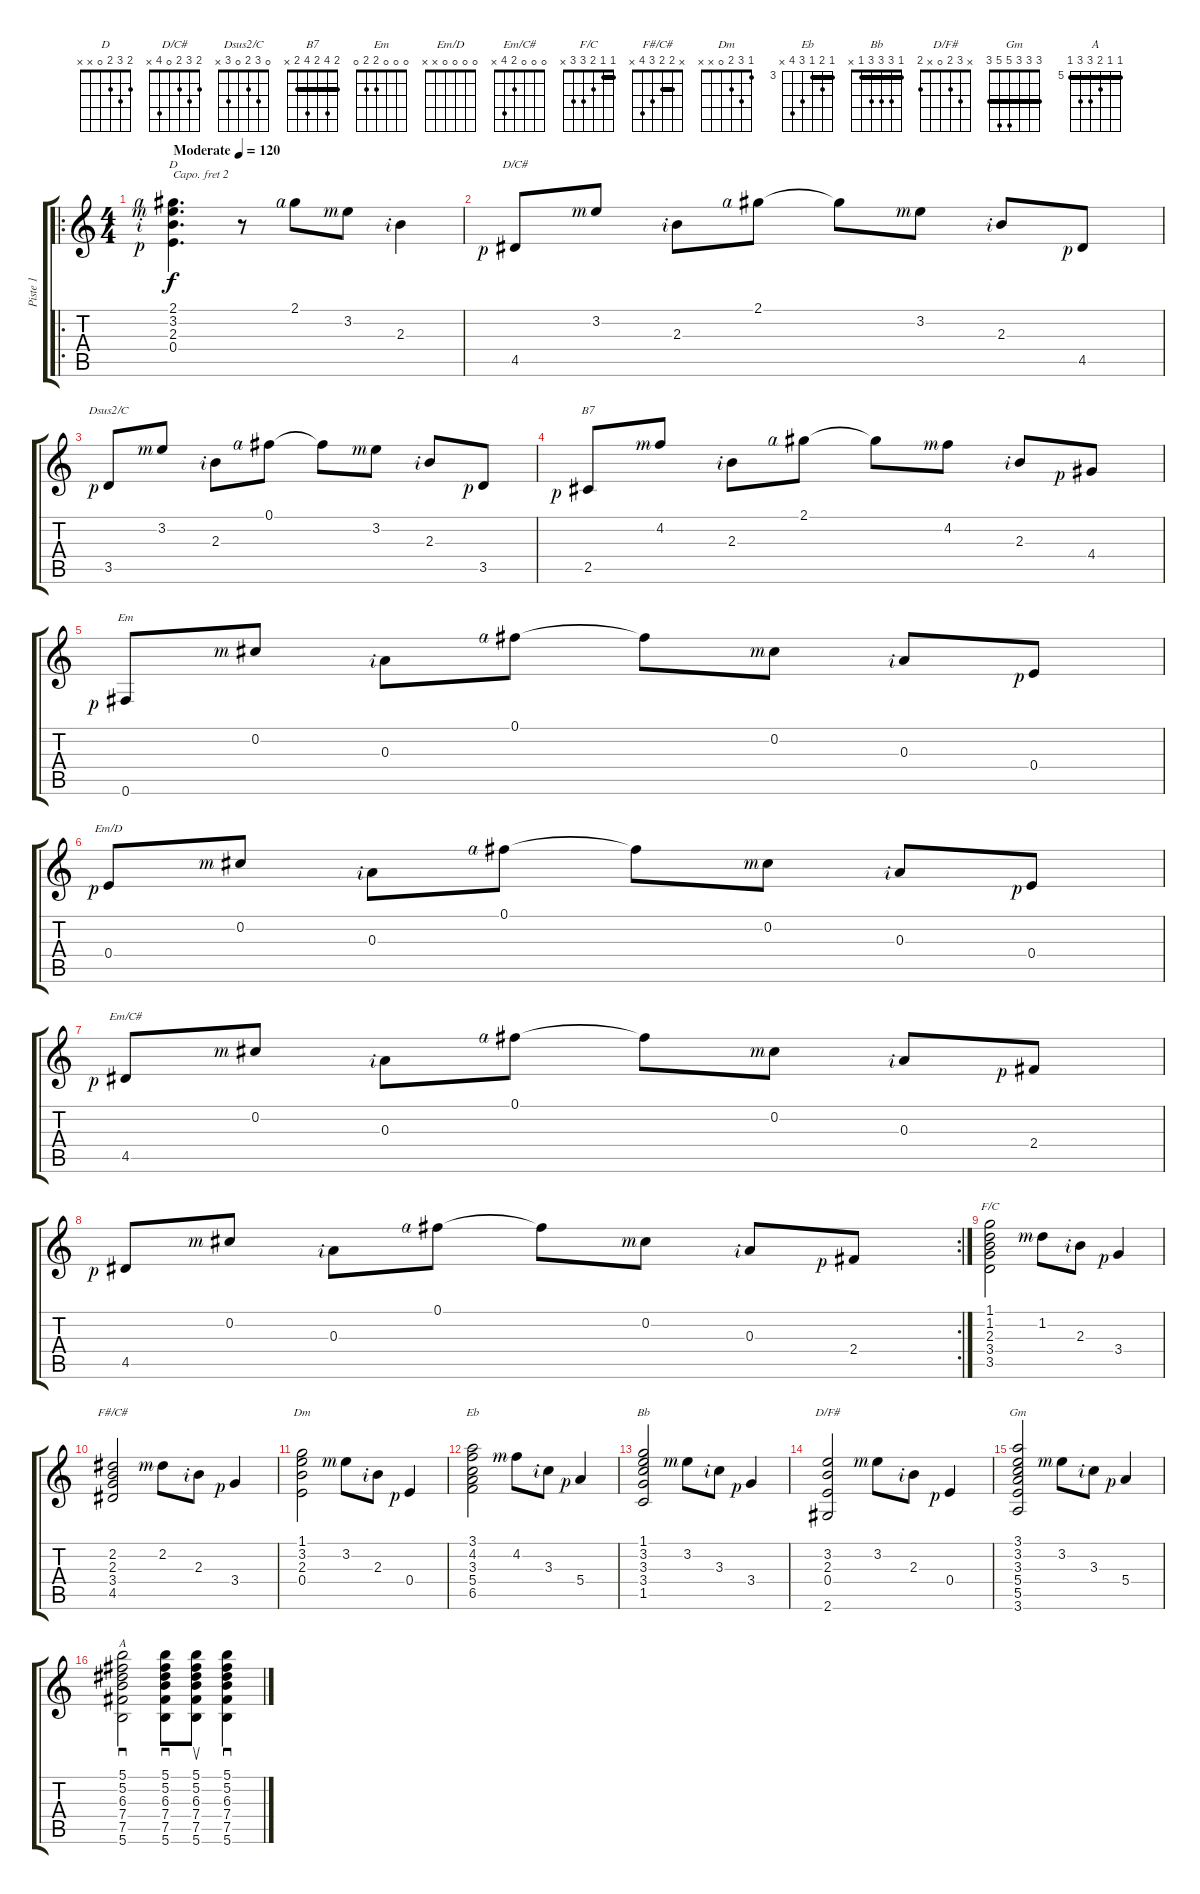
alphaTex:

\track ("Piste 1" "Piste 1") {instrument acousticguitarsteel}
\staff {score tabs}
\capo 2
\tuning (E4 B3 G3 D3 A2 E2) {hide}
\chord ("D" 2 3 2 0 x x)
\chord ("D/C#" 2 3 2 0 4 x)
\chord ("Dsus2/C" 0 3 2 0 3 x)
\chord ("B7" 2 4 2 4 2 x) {barre 2}
\chord ("Em" 0 0 0 2 2 0)
\chord ("Em/D" 0 0 0 0 x x)
\chord ("Em/C#" 0 0 0 2 4 x)
\chord ("F/C" 1 1 2 3 3 x) {barre 1}
\chord ("F#/C#" x 2 2 3 4 x) {barre 2}
\chord ("Dm" 1 3 2 0 x x)
\chord ("Eb" 3 4 3 5 6 x) {firstfret 3 barre 3}
\chord ("Bb" 1 3 3 3 1 x) {barre 1}
\chord ("D/F#" x 3 2 0 x 2)
\chord ("Gm" 3 3 3 5 5 3) {barre 3}
\chord ("A" 5 5 6 7 7 5) {firstfret 5 barre 5}
\ro
\ts (4 4)
\tempo (120 "Moderate")
\clef g2
\ks c
(2.1{rf 4} 3.2{rf 3} 2.3{rf 2} 0.4{rf 1}).4{d ch "D" dy f instrument acousticguitarsteel} r.8 2.1{rf 4}.8 3.2{rf 3}.8 2.3{rf 2}.4 |
4.5{rf 1}.8{ch "D/C#"} 3.2{rf 3}.8 2.3{rf 2}.8 2.1{rf 4}.8 2.1{t}.8 3.2{rf 3}.8 2.3{rf 2}.8 4.5{rf 1}.8 |
3.5{rf 1}.8{ch "Dsus2/C"} 3.2{rf 3}.8 2.3{rf 2}.8 0.1{rf 4}.8 0.1{t}.8 3.2{rf 3}.8 2.3{rf 2}.8 3.5{rf 1}.8 |
2.5{rf 1}.8{ch "B7"} 4.2{rf 3}.8 2.3{rf 2}.8 2.1{rf 4}.8 2.1{t}.8 4.2{rf 3}.8 2.3{rf 2}.8 4.4{rf 1}.8 |
0.6{rf 1}.8{ch "Em"} 0.2{rf 3}.8 0.3{rf 2}.8 0.1{rf 4}.8 0.1{t}.8 0.2{rf 3}.8 0.3{rf 2}.8 0.4{rf 1}.8 |
0.4{rf 1}.8{ch "Em/D"} 0.2{rf 3}.8 0.3{rf 2}.8 0.1{rf 4}.8 0.1{t}.8 0.2{rf 3}.8 0.3{rf 2}.8 0.4{rf 1}.8 |
4.5{rf 1}.8{ch "Em/C#"} 0.2{rf 3}.8 0.3{rf 2}.8 0.1{rf 4}.8 0.1{t}.8 0.2{rf 3}.8 0.3{rf 2}.8 2.4{rf 1}.8 |
\rc 2
4.5{rf 1}.8 0.2{rf 3}.8 0.3{rf 2}.8 0.1{rf 4}.8 0.1{t}.8 0.2{rf 3}.8 0.3{rf 2}.8 2.4{rf 1}.8 |
(1.1 1.2 2.3 3.4 3.5).2{ch "F/C"} 1.2{rf 3}.8 2.3{rf 2}.8 3.4{rf 1}.4 |
(2.2 2.3 3.4 4.5).2{ch "F#/C#"} 2.2{rf 3}.8 2.3{rf 2}.8 3.4{rf 1}.4 |
(1.1 3.2 2.3 0.4).2{ch "Dm"} 3.2{rf 3}.8 2.3{rf 2}.8 0.4{rf 1}.4 |
(3.1 4.2 3.3 5.4 6.5).2{ch "Eb"} 4.2{rf 3}.8 3.3{rf 2}.8 5.4{rf 1}.4 |
(1.1 3.2 3.3 3.4 1.5).2{ch "Bb"} 3.2{rf 3}.8 3.3{rf 2}.8 3.4{rf 1}.4 |
(3.2 2.3 0.4 2.6).2{ch "D/F#"} 3.2{rf 3}.8 2.3{rf 2}.8 0.4{rf 1}.4 |
(3.1 3.2 3.3 5.4 5.5 3.6).2{ch "Gm"} 3.2{rf 3}.8 3.3{rf 2}.8 5.4{rf 1}.4 |
(5.1 5.2 6.3 7.4 7.5 5.6).2{sd ch "A"} (5.1 5.2 6.3 7.4 7.5 5.6).8{sd} (5.1 5.2 6.3 7.4 7.5 5.6).8{su} (5.1 5.2 6.3 7.4 7.5 5.6).4{sd}
